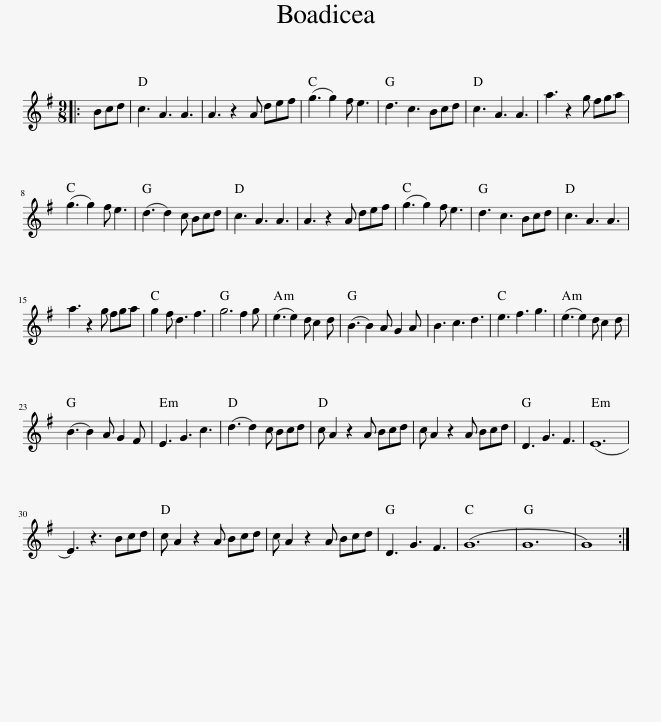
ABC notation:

X:1
L:1/8
M:9/8
I:linebreak $
K:G
V:1 treble
V:1
|: Bcd | c3 A3 A3 | A3 z2 A def | (g3 g2) f e3 | d3 c3 Bcd | %5
 c3 A3 A3 | a3 z2 g fga |$ (g3 g2) f e3 | (d3 d2) c Bcd | c3 A3 A3 | %10
 A3 z2 A def | (g3 g2) f e3 | d3 c3 Bcd | c3 A3 A3 |$ a3 z2 g fga | %15
 g2 f d3 f3 | g6 f2 g | (e3 e2) d c2 d | (B3 B2) A G2 A | B3 c3 d3 | %20
 e3 f3 g3 | (e3 e2) d c2 d |$ (B3 B2) A G2 F | E3 G3 c3 | (d3 d2) c Bcd | %25
 c A2 z2 A Bcd | c A2 z2 A Bcd | D3 G3 F3 | (E12 |$ E3) z3 Bcd | %30
 c A2 z2 A Bcd | c A2 z2 A Bcd | D3 G3 F3 | (G12 | G12 | %35
 G8) :| %36
